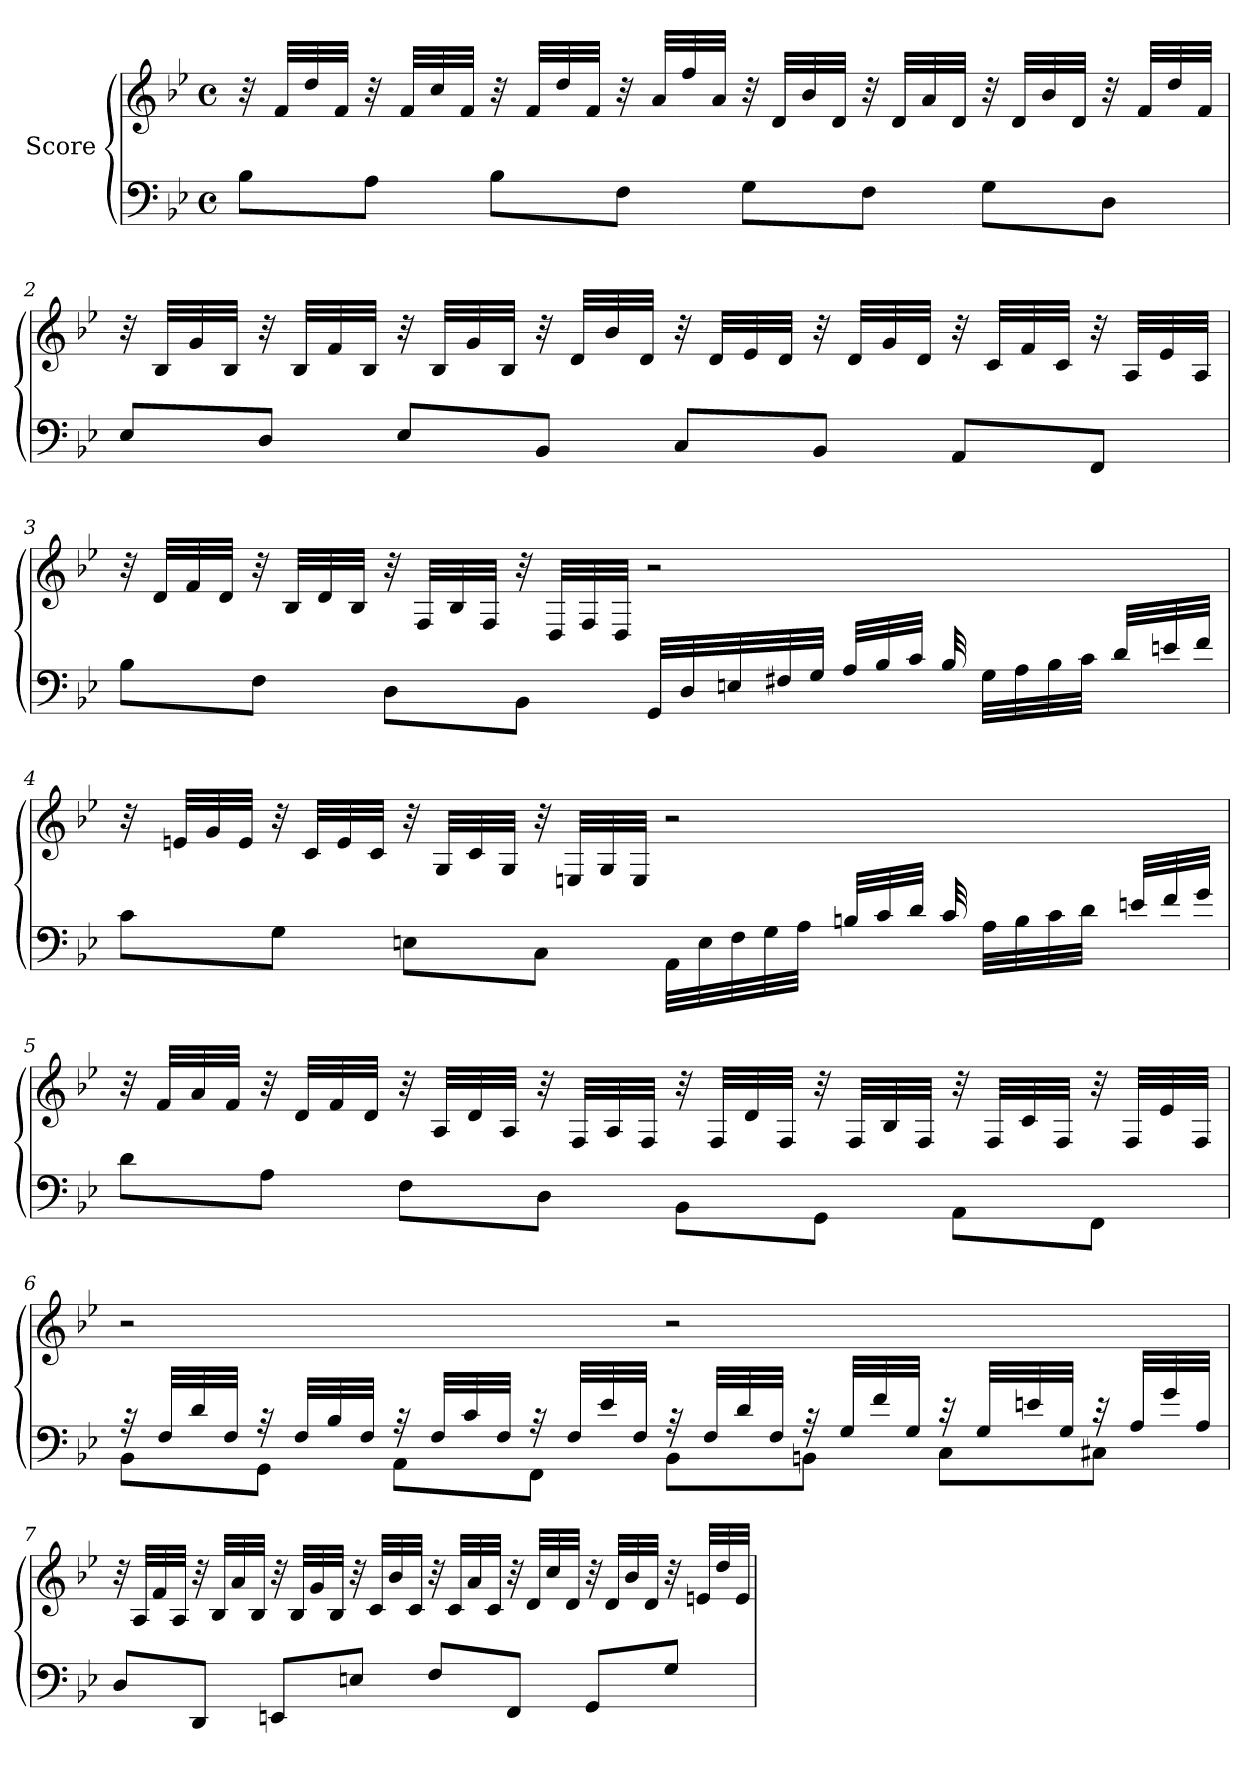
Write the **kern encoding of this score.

**kern	**kern
*part1	*part1
*staff2	*staff1
*I"Score	*
*clefF4	*clefG2
*k[b-e-]	*k[b-e-]
*M4/4	*M4/4
*met(c)	*met(c)
*MM72	*MM72
=1	=1
8B-\L	32r
.	32f/LLL
.	32dd/
.	32f/JJJ
8A\J	32r
.	32f/LLL
.	32cc/
.	32f/JJJ
8B-\L	32r
.	32f/LLL
.	32dd/
.	32f/JJJ
8F\J	32r
.	32a/LLL
.	32ff/
.	32a/JJJ
8G\L	32r
.	32d/LLL
.	32b-/
.	32d/JJJ
8F\J	32r
.	32d/LLL
.	32a/
.	32d/JJJ
8G\L	32r
.	32d/LLL
.	32b-/
.	32d/JJJ
8D\J	32r
.	32f/LLL
.	32dd/
.	32f/JJJ
!!LO:LB:g=z
=2	=2
8E-/L	32r
.	32B-/LLL
.	32g/
.	32B-/JJJ
8D/J	32r
.	32B-/LLL
.	32f/
.	32B-/JJJ
8E-/L	32r
.	32B-/LLL
.	32g/
.	32B-/JJJ
8BB-/J	32r
.	32d/LLL
.	32b-/
.	32d/JJJ
8C/L	32r
.	32d/LLL
.	32e-/
.	32d/JJJ
8BB-/J	32r
.	32d/LLL
.	32g/
.	32d/JJJ
8AA/L	32r
.	32c/LLL
.	32f/
.	32c/JJJ
8FF/J	32r
.	32A/LLL
.	32e-/
.	32A/JJJ
!!LO:LB:g=z
=3	=3
8B-\L	32r
.	32d/LLL
.	32f/
.	32d/JJJ
8F\J	32r
.	32B-/LLL
.	32d/
.	32B-/JJJ
8D\L	32r
.	32F/LLL
.	32B-/
.	32F/JJJ
8BB-\J	32r
.	32D/LLL
.	32F/
.	32D/JJJ
32GG/LLL	2r
32D/	.
32En/	.
32F#X/	.
32G/JJJ	.
32A/LLL	.
32B-/	.
32c/JJJ	.
32B-/	.
32G\LLL	.
32A\	.
32B-\	.
32c\JJJ	.
32d/LLL	.
32en/	.
32f/JJJ	.
!!LO:LB:g=z
=4	=4
8c\L	32r
.	32en/LLL
.	32g/
.	32e/JJJ
8G\J	32r
.	32c/LLL
.	32e/
.	32c/JJJ
8En\L	32r
.	32G/LLL
.	32c/
.	32G/JJJ
8C\J	32r
.	32En/LLL
.	32G/
.	32E/JJJ
32AA\LLL	2r
32E\	.
32F\	.
32G\	.
32A\JJJ	.
32Bn/LLL	.
32c/	.
32d/JJJ	.
32c/	.
32A\LLL	.
32B\	.
32c\	.
32d\JJJ	.
32en/LLL	.
32f/	.
32g/JJJ	.
!!LO:PB:g=z
=5	=5
8d\L	32r
.	32f/LLL
.	32a/
.	32f/JJJ
8A\J	32r
.	32d/LLL
.	32f/
.	32d/JJJ
8F\L	32r
.	32A/LLL
.	32d/
.	32A/JJJ
8D\J	32r
.	32F/LLL
.	32A/
.	32F/JJJ
8BB-\L	32r
.	32F/LLL
.	32d/
.	32F/JJJ
8GG\J	32r
.	32F/LLL
.	32B-/
.	32F/JJJ
8AA\L	32r
.	32F/LLL
.	32c/
.	32F/JJJ
8FF\J	32r
.	32F/LLL
.	32e-/
.	32F/JJJ
!!LO:LB:g=z
=6	=6
*^	*
32r	8BB-\L	2r
32F/LLL	.	.
32d/	.	.
32F/JJJ	.	.
32r	8GG\J	.
32F/LLL	.	.
32B-/	.	.
32F/JJJ	.	.
32r	8AA\L	.
32F/LLL	.	.
32c/	.	.
32F/JJJ	.	.
32r	8FF\J	.
32F/LLL	.	.
32e-/	.	.
32F/JJJ	.	.
32r	8BB-\L	2r
32F/LLL	.	.
32d/	.	.
32F/JJJ	.	.
32r	8BBn\J	.
32G/LLL	.	.
32f/	.	.
32G/JJJ	.	.
32r	8C\L	.
32G/LLL	.	.
32en/	.	.
32G/JJJ	.	.
32r	8C#X\J	.
32A/LLL	.	.
32g/	.	.
32A/JJJ	.	.
*v	*v	*
!!LO:LB:g=z
=7	=7
8D/L	32r
.	32A/LLL
.	32f/
.	32A/JJJ
8DD/J	32r
.	32B-/LLL
.	32a/
.	32B-/JJJ
8EEn/L	32r
.	32B-/LLL
.	32g/
.	32B-/JJJ
8En/J	32r
.	32c/LLL
.	32b-/
.	32c/JJJ
8F/L	32r
.	32c/LLL
.	32a/
.	32c/JJJ
8FF/J	32r
.	32d/LLL
.	32cc/
.	32d/JJJ
8GG/L	32r
.	32d/LLL
.	32b-/
.	32d/JJJ
8G/J	32r
.	32en/LLL
.	32dd/
.	32e/JJJ
=	=
*-	*-
